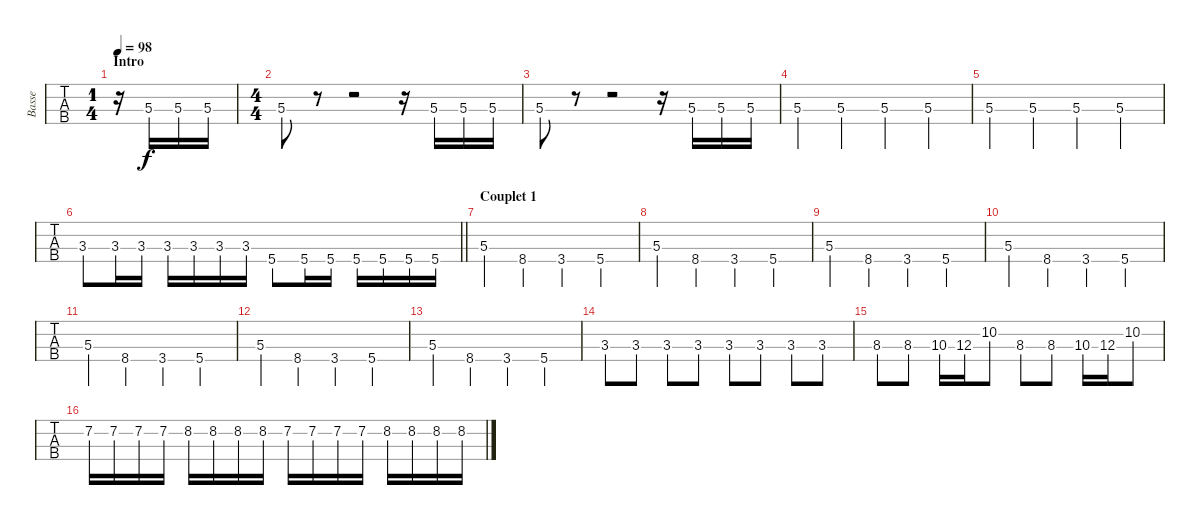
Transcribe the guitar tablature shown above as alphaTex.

\track ("Basse" "Basse") {instrument electricbassfinger}
\staff {tabs}
\tuning (G2 D2 A1 E1) {hide}
\ts (1 4)
\section ("" "Intro")
\tempo 98
\clef f4
\ks c
r.16{dy f instrument electricbassfinger} 5.3.16 5.3.16 5.3.16 |
\ts (4 4)
5.3.8 r.8 r.2 r.16 5.3.16 5.3.16 5.3.16 |
5.3.8 r.8 r.2 r.16 5.3.16 5.3.16 5.3.16 |
5.3{st}.4 5.3{st}.4 5.3{st}.4 5.3{st}.4 |
5.3{st}.4 5.3{st}.4 5.3{st}.4 5.3{st}.4 |
\barLineRight lightlight
3.3.8 3.3.16 3.3.16 3.3.16 3.3.16 3.3.16 3.3.16 5.4.8 5.4.16 5.4.16 5.4.16 5.4.16 5.4.16 5.4.16 |
\section ("" "Couplet 1")
5.3.4 8.4.4 3.4.4 5.4.4 |
5.3.4 8.4.4 3.4.4 5.4.4 |
5.3.4 8.4.4 3.4.4 5.4.4 |
5.3.4 8.4.4 3.4.4 5.4.4 |
5.3.4 8.4.4 3.4.4 5.4.4 |
5.3.4 8.4.4 3.4.4 5.4.4 |
5.3.4 8.4.4 3.4.4 5.4.4 |
3.3.8 3.3.8 3.3.8 3.3.8 3.3.8 3.3.8 3.3.8 3.3.8 |
8.3.8 8.3.8 10.3.16 12.3.16 10.2.8 8.3.8 8.3.8 10.3.16 12.3.16 10.2.8 |
7.2.16 7.2.16 7.2.16 7.2.16 8.2.16 8.2.16 8.2.16 8.2.16 7.2.16 7.2.16 7.2.16 7.2.16 8.2.16 8.2.16 8.2.16 8.2.16
